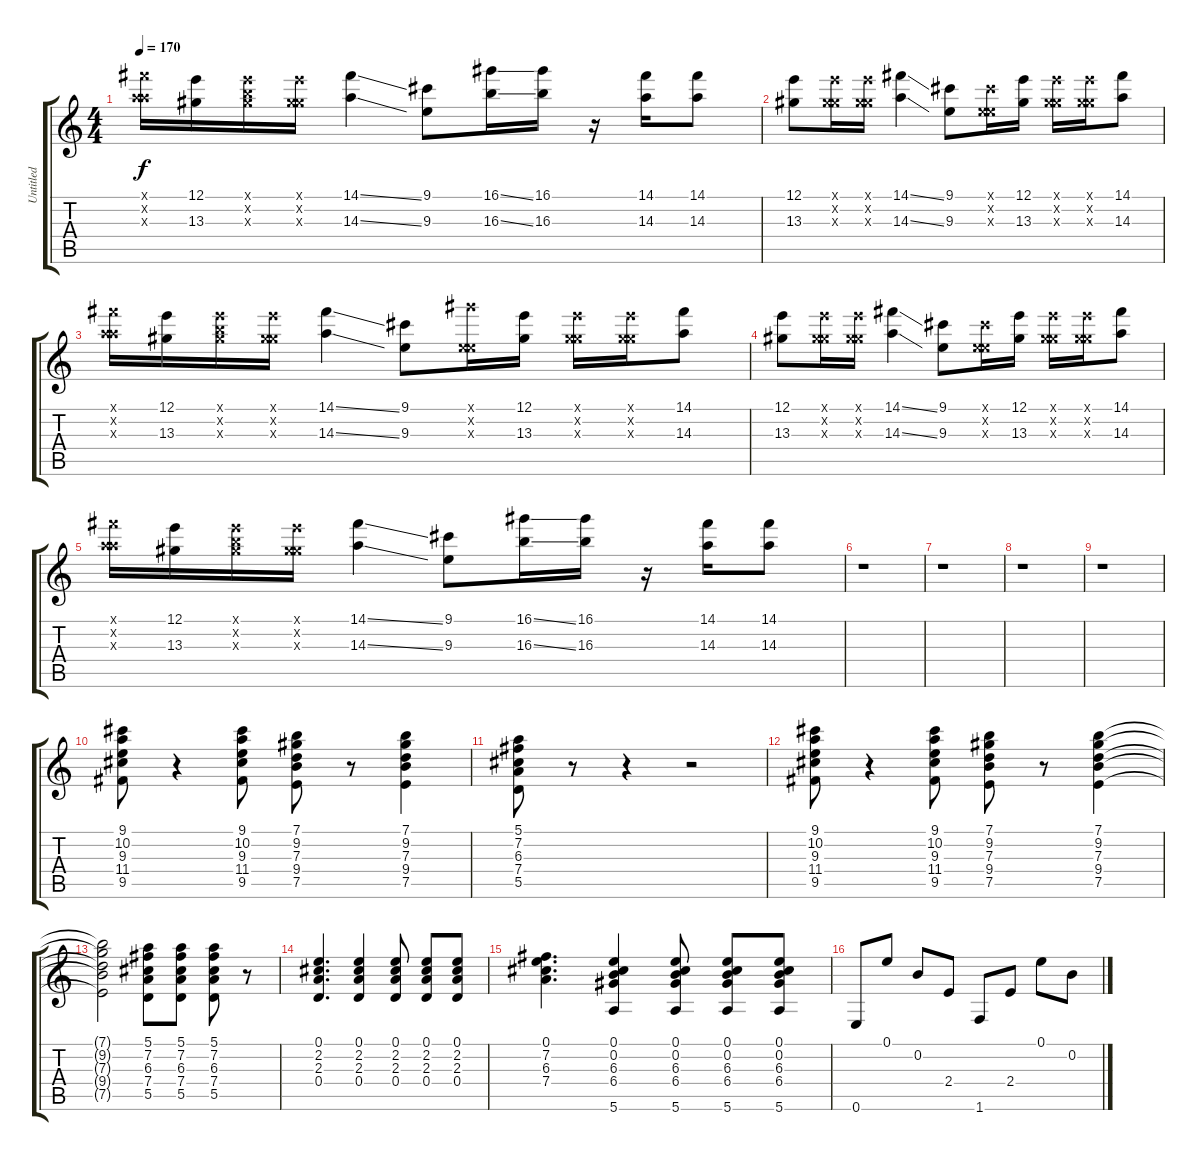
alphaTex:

\track ("Untitled" "Untitled") {instrument acousticguitarnylon}
\staff {score tabs}
\tuning (E4 B3 G3 D3 A2 E2) {hide}
\ts (4 4)
\tempo 170
\clef g2
\ks c
(14.1{x} 10.2{x} 14.3{x}).16{dy f} (12.1 13.3).16 (12.1{x} 12.2{x} 13.3{x}).16 (12.1{x} 9.2{x} 13.3{x}).16 (14.1{ss} 14.3{ss}).4 (9.1 9.3).8 (16.1{ss} 16.3{ss}).16 (16.1 16.3).16 r.16 (14.1 14.3).16 (14.1 14.3).8 |
(12.1 13.3).8 (12.1{x} 9.2{x} 13.3{x}).16 (12.1{x} 9.2{x} 13.3{x}).16 (14.1{ss} 14.3{ss}).4 (9.1 9.3).8 (9.1{x} 5.2{x} 9.3{x}).16 (12.1 13.3).16 (12.1{x} 9.2{x} 13.3{x}).16 (12.1{x} 9.2{x} 13.3{x}).16 (14.1 14.3).8 |
(14.1{x} 10.2{x} 14.3{x}).16 (12.1 13.3).16 (12.1{x} 12.2{x} 13.3{x}).16 (12.1{x} 9.2{x} 13.3{x}).16 (14.1{ss} 14.3{ss}).4 (9.1 9.3).8 (16.1{x} 5.2{x} 9.3{x}).16 (12.1 13.3).16 (12.1{x} 9.2{x} 13.3{x}).16 (12.1{x} 9.2{x} 13.3{x}).16 (14.1 14.3).8 |
(12.1 13.3).8 (12.1{x} 9.2{x} 13.3{x}).16 (12.1{x} 9.2{x} 13.3{x}).16 (14.1{ss} 14.3{ss}).4 (9.1 9.3).8 (9.1{x} 5.2{x} 9.3{x}).16 (12.1 13.3).16 (12.1{x} 9.2{x} 13.3{x}).16 (12.1{x} 9.2{x} 13.3{x}).16 (14.1 14.3).8 |
(14.1{x} 10.2{x} 14.3{x}).16 (12.1 13.3).16 (12.1{x} 12.2{x} 13.3{x}).16 (12.1{x} 9.2{x} 13.3{x}).16 (14.1{ss} 14.3{ss}).4 (9.1 9.3).8 (16.1{ss} 16.3{ss}).16 (16.1 16.3).16 r.16 (14.1 14.3).16 (14.1 14.3).8 |
r.1 |
r.1 |
r.1 |
r.1 |
(9.1 10.2 9.3 11.4 9.5).8 r.4 (9.1 10.2 9.3 11.4 9.5).8 (7.1 9.2 7.3 9.4 7.5).8 r.8 (7.1 9.2 7.3 9.4 7.5).4 |
(5.1 7.2 6.3 7.4 5.5).8 r.8 r.4 r.2 |
(9.1 10.2 9.3 11.4 9.5).8 r.4 (9.1 10.2 9.3 11.4 9.5).8 (7.1 9.2 7.3 9.4 7.5).8 r.8 (7.1 9.2 7.3 9.4 7.5).4 |
(7.1{t} 9.2{t} 7.3{t} 9.4{t} 7.5{t}).2 (5.1 7.2 6.3 7.4 5.5).8 (5.1 7.2 6.3 7.4 5.5).8 (5.1 7.2 6.3 7.4 5.5).8 r.8 |
(0.1 2.2 2.3 0.4).4{d} (0.1 2.2 2.3 0.4).4 (0.1 2.2 2.3 0.4).8 (0.1 2.2 2.3 0.4).8 (0.1 2.2 2.3 0.4).8 |
(0.1 7.2 6.3 7.4).4{d} (0.1 0.2 6.3 6.4 5.6).4 (0.1 0.2 6.3 6.4 5.6).8 (0.1 0.2 6.3 6.4 5.6).8 (0.1 0.2 6.3 6.4 5.6).8 |
0.6.8 0.1.8 0.2.8 2.4.8 1.6.8 2.4.8 0.1.8 0.2.8
